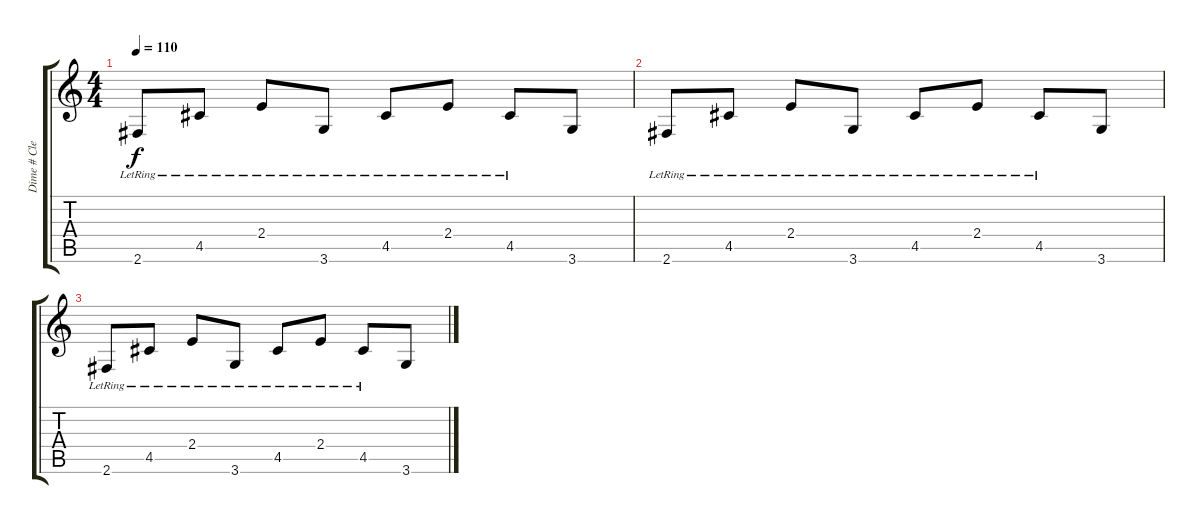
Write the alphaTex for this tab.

\track ("Dime # Clean Guitar" "Dime # Cle") {instrument electricguitarclean}
\staff {score tabs}
\tuning (E4 B3 G3 D3 A2 E2) {hide}
\ts (4 4)
\tempo 110
\clef g2
\ks c
2.6{lr}.8{dy f} 4.5{lr}.8 2.4{lr}.8 3.6{lr}.8 4.5{lr}.8 2.4{lr}.8 4.5{lr}.8 3.6.8 |
2.6{lr}.8 4.5{lr}.8 2.4{lr}.8 3.6{lr}.8 4.5{lr}.8 2.4{lr}.8 4.5{lr}.8 3.6.8 |
2.6{lr}.8 4.5{lr}.8 2.4{lr}.8 3.6{lr}.8 4.5{lr}.8 2.4{lr}.8 4.5{lr}.8 3.6.8
